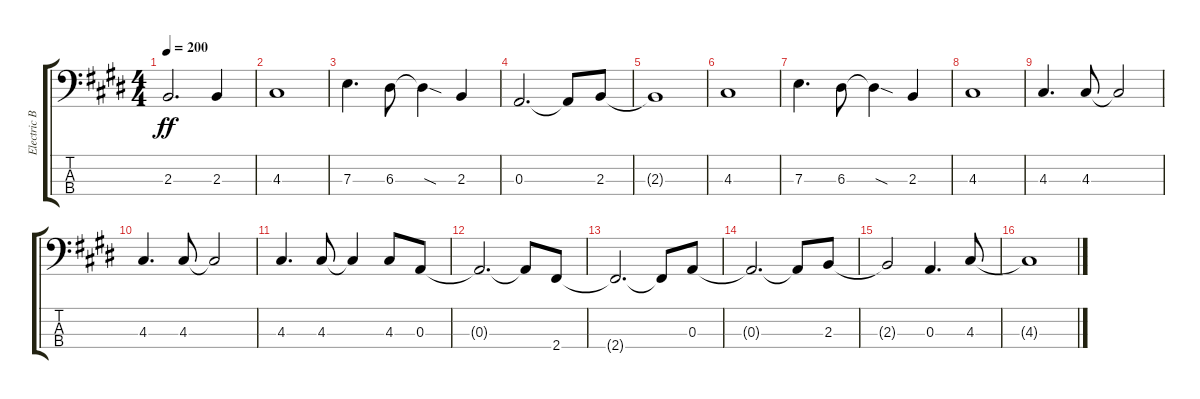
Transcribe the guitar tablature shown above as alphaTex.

\track ("Electric Bass" "Electric B") {instrument electricbassfinger}
\staff {score tabs}
\tuning (G2 D2 A1 E1) {hide}
\ts (4 4)
\tempo 200
\clef f4
\ks c#minor
2.3{t}.2{d dy ff} 2.3.4 |
4.3.1 |
7.3.4{d} 6.3.8 6.3{sod t}.4 2.3.4 |
0.3.2{d} 0.3{t}.8 2.3.8 |
2.3{t}.1 |
4.3.1 |
7.3.4{d} 6.3.8 6.3{sod t}.4 2.3.4 |
4.3.1 |
4.3.4{d} 4.3.8 4.3{t}.2 |
4.3.4{d} 4.3.8 4.3{t}.2 |
4.3.4{d} 4.3.8 4.3{t}.4 4.3.8 0.3.8 |
0.3{t}.2{d} 0.3{t}.8 2.4.8 |
2.4{t}.2{d} 2.4{t}.8 0.3.8 |
0.3{t}.2{d} 0.3{t}.8 2.3.8 |
2.3{t}.2 0.3.4{d} 4.3.8 |
4.3{t}.1
